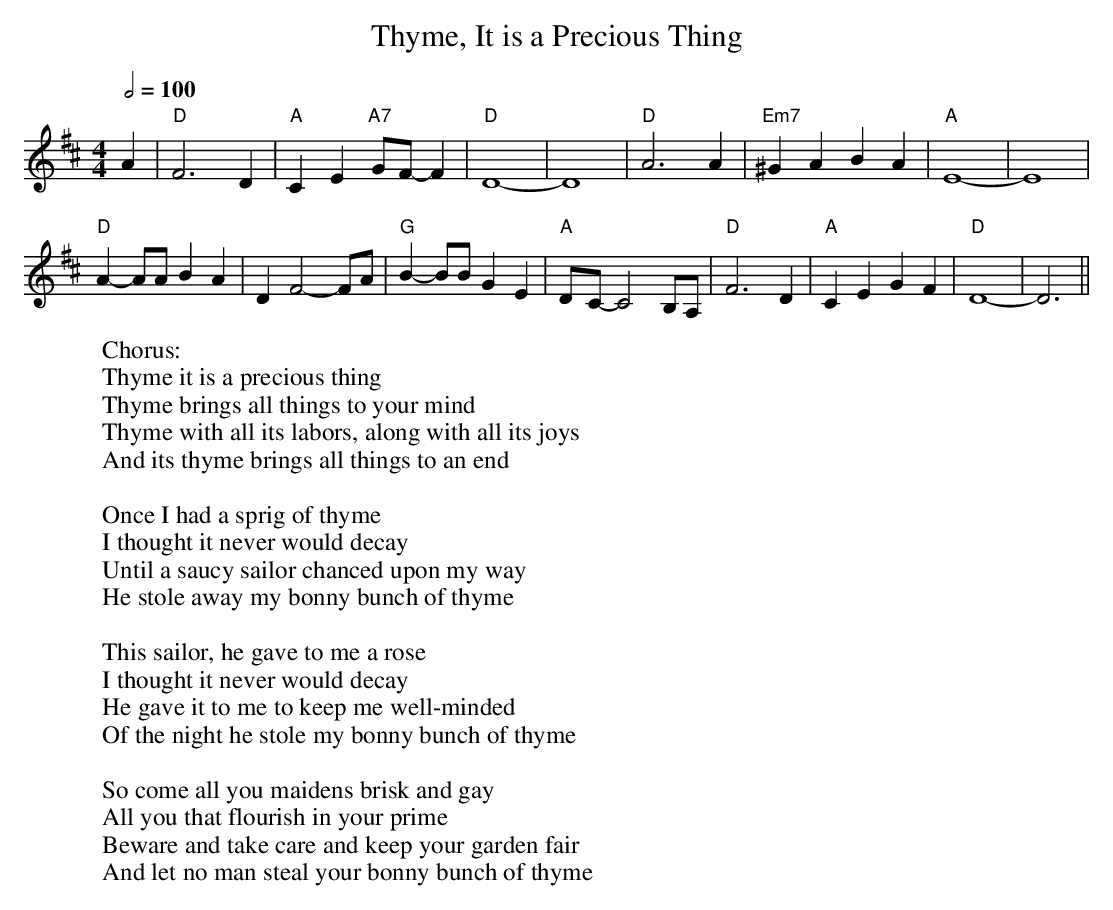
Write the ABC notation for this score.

X:1
T:Thyme, It is a Precious Thing
M:4/4
L:1/8
Q:2/4=100
W:Chorus:
W:Thyme it is a precious thing
W:Thyme brings all things to your mind
W:Thyme with all its labors, along with all its joys
W:And its thyme brings all things to an end
W:
W:Once I had a sprig of thyme
W:I thought it never would decay
W:Until a saucy sailor chanced upon my way
W:He stole away my bonny bunch of thyme
W:
W:This sailor, he gave to me a rose
W:I thought it never would decay
W:He gave it to me to keep me well-minded
W:Of the night he stole my bonny bunch of thyme
W:
W:So come all you maidens brisk and gay
W:All you that flourish in your prime
W:Beware and take care and keep your garden fair
W:And let no man steal your bonny bunch of thyme
K:D
A2|"D"F6D2|"A"C2E2 "A7"GF-F2|"D"D8-|D8|\
"D"A6A2|"Em7"^G2A2 B2A2|"A"E8-|E8|
"D"A2-AA B2A2|D2F4-FA|"G"B2-BB G2E2|"A"D-C-C4B,A,|\
"D"F6D2|"A"C2E2 G2F2|"D"D8-|D6||
